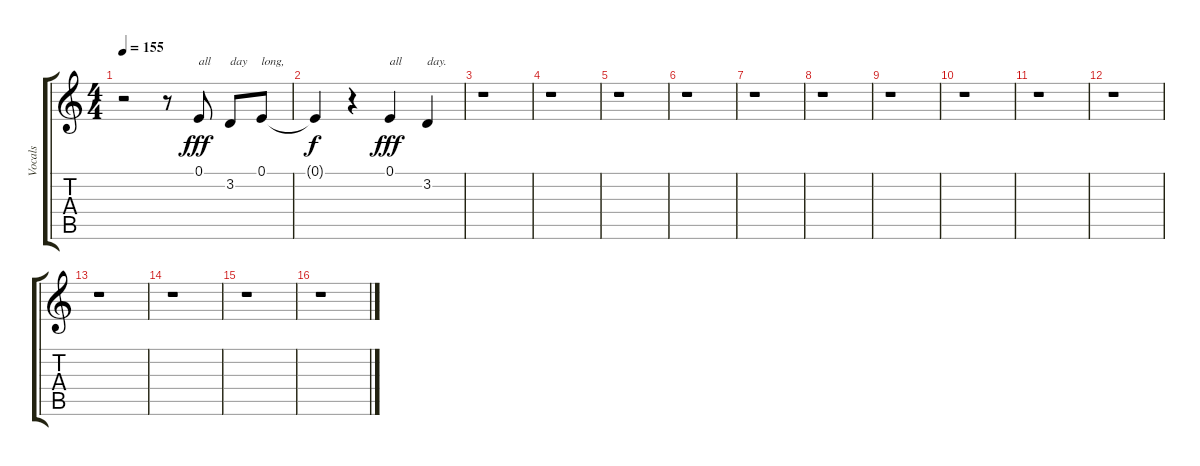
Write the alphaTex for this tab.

\track ("Vocals" "Vocals") {instrument lead6voice}
\staff {score tabs}
\tuning (E4 B3 G3 D3 A2 E2) {hide}
\ts (4 4)
\tempo 155
\clef g2
\ks c
r.2{dy fff} r.8 0.1.8{txt "all"} 3.2.8{txt "day"} 0.1.8{txt "long,"} |
0.1{t}.4{dy f} r.4 0.1.4{txt "all" dy fff} 3.2.4{txt "day."} |
r.1 |
r.1 |
r.1 |
r.1 |
r.1 |
r.1 |
r.1 |
r.1 |
r.1 |
r.1 |
r.1 |
r.1 |
r.1 |
r.1
